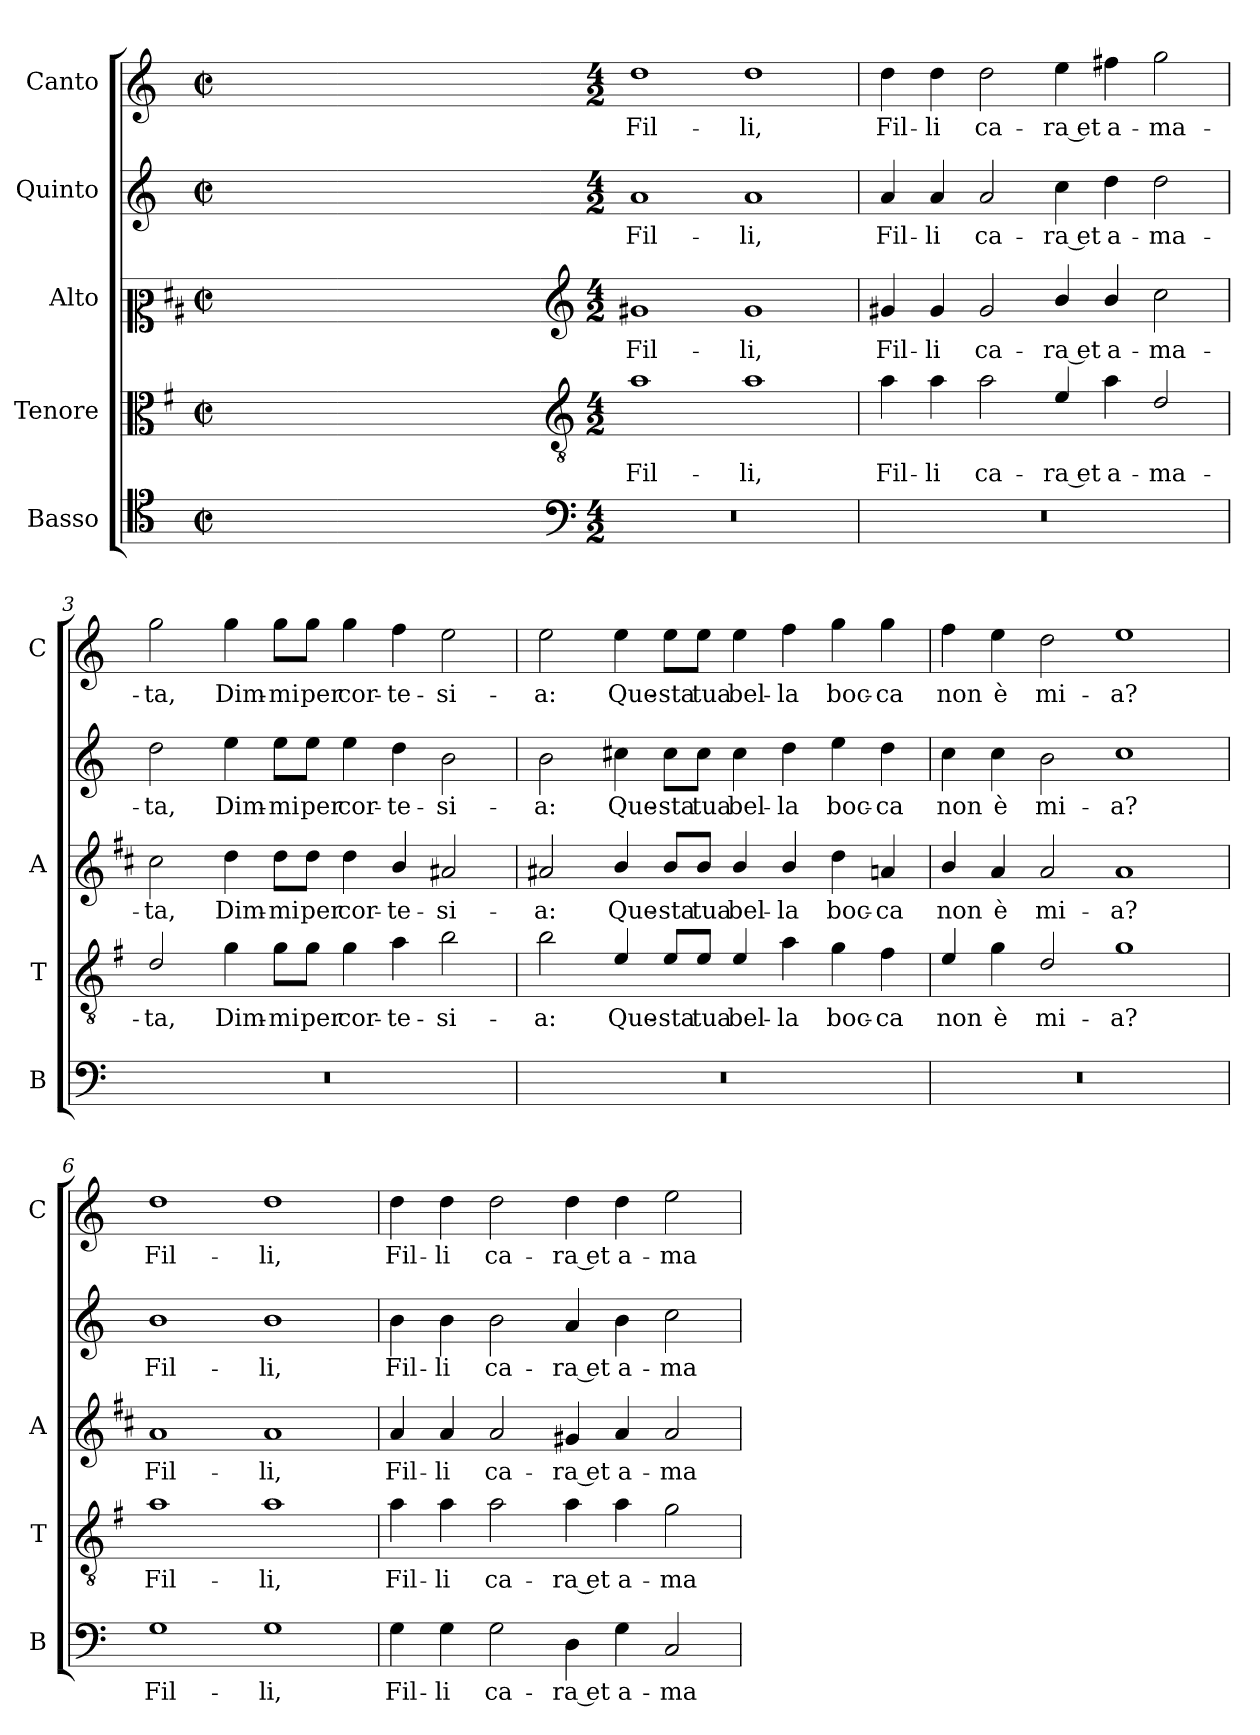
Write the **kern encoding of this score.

**kern	**text	**kern	**text	**kern	**text	**kern	**text	**kern	**text
*part5	*part5	*part4	*part4	*part3	*part3	*part2	*part2	*part1	*part1
*staff5	*staff5	*staff4	*staff4	*staff3	*staff3	*staff2	*staff2	*staff1	*staff1
*I"Basso	*	*I"Tenore	*	*I"Alto	*	*I"Quinto	*	*I"Canto	*
*I'B	*	*I'T	*	*I'A	*	*	*	*I'C	*
*clefC4	*	*clefC3	*	*clefC2	*	*clefG2	*	*clefG2	*
*	*	*ITrd4c7	*	*ITrd1c2	*	*	*	*	*
*k[]	*	*k[]	*	*k[]	*	*k[]	*	*k[]	*
*C:	*	*C:	*	*C:	*	*C:	*	*C:	*
*M2/2	*	*M2/2	*	*M2/2	*	*M2/2	*	*M2/2	*
*met(c|)	*	*met(c|)	*	*met(c|)	*	*met(c|)	*	*met(c|)	*
=	=	=	=	=	=	=	=	=	=
1ryy	.	1ryy	.	1ryy	.	1ryy	.	1ryy	.
=1X-	=1X-	=1X-	=1X-	=1X-	=1X-	=1X-	=1X-	=1X-	=1X-
4ryy	.	4ryy	.	4ryy	.	4ryy	.	4ryy	.
4ryy	.	4ryy	.	4ryy	.	4ryy	.	4ryy	.
4ryy	.	4ryy	.	4ryy	.	4ryy	.	4ryy	.
4ryy	.	4ryy	.	4ryy	.	4ryy	.	4ryy	.
=1-	=1-	=1-	=1-	=1-	=1-	=1-	=1-	=1-	=1-
*clefF4	*	*clefGv2	*	*clefG2	*	*	*	*	*
*M4/2	*	*M4/2	*	*M4/2	*	*M4/2	*	*M4/2	*
!	!	!	!LO:LY:b	!	!LO:LY:b	!	!LO:LY:b	!	!LO:LY:b
0r	.	1d	Fil-	1f#X	Fil-	1a	Fil-	1dd	Fil-
!	!	!	!LO:LY:b	!	!LO:LY:b	!	!LO:LY:b	!	!LO:LY:b
.	.	1d	-li,	1f#	-li,	1a	-li,	1dd	-li,
=2	=2	=2	=2	=2	=2	=2	=2	=2	=2
!	!	!	!LO:LY:b	!	!LO:LY:b	!	!LO:LY:b	!	!LO:LY:b
0r	.	4d\	Fil-	4f#X/	Fil-	4a/	Fil-	4dd\	Fil-
!	!	!	!LO:LY:b	!	!LO:LY:b	!	!LO:LY:b	!	!LO:LY:b
.	.	4d\	-li	4f#/	-li	4a/	-li	4dd\	-li
!	!	!	!LO:LY:b	!	!LO:LY:b	!	!LO:LY:b	!	!LO:LY:b
.	.	2d\	ca-	2f#/	ca-	2a/	ca-	2dd\	ca-
!	!	!	!LO:LY:b	!	!LO:LY:b	!	!LO:LY:b	!	!LO:LY:b
.	.	4A/	-ra et	4a/	-ra et	4cc\	-ra et	4ee\	-ra et
!	!	!	!LO:LY:b	!	!LO:LY:b	!	!LO:LY:b	!	!LO:LY:b
.	.	4d\	a-	4a/	a-	4dd\	a-	4ff#X\	a-
!	!	!	!LO:LY:b	!	!LO:LY:b	!	!LO:LY:b	!	!LO:LY:b
.	.	2G/	-ma-	2b\	-ma-	2dd\	-ma-	2gg\	-ma-
=3	=3	=3	=3	=3	=3	=3	=3	=3	=3
!	!	!	!LO:LY:b	!	!LO:LY:b	!	!LO:LY:b	!	!LO:LY:b
0r	.	2G/	-ta,	2b\	-ta,	2dd\	-ta,	2gg\	-ta,
!	!	!	!LO:LY:b	!	!LO:LY:b	!	!LO:LY:b	!	!LO:LY:b
.	.	4c\	Dim-	4cc\	Dim-	4ee\	Dim-	4gg\	Dim-
!	!	!	!LO:LY:b	!	!LO:LY:b	!	!LO:LY:b	!	!LO:LY:b
.	.	8c\L	-mi	8cc\L	-mi	8ee\L	-mi	8gg\L	-mi
!	!	!	!LO:LY:b	!	!LO:LY:b	!	!LO:LY:b	!	!LO:LY:b
.	.	8c\J	per	8cc\J	per	8ee\J	per	8gg\J	per
!	!	!	!LO:LY:b	!	!LO:LY:b	!	!LO:LY:b	!	!LO:LY:b
.	.	4c\	cor-	4cc\	cor-	4ee\	cor-	4gg\	cor-
!	!	!	!LO:LY:b	!	!LO:LY:b	!	!LO:LY:b	!	!LO:LY:b
.	.	4d\	-te-	4a/	-te-	4dd\	-te-	4ff\	-te-
!	!	!	!LO:LY:b	!	!LO:LY:b	!	!LO:LY:b	!	!LO:LY:b
.	.	2e\	-si-	2g#X/	-si-	2b\	-si-	2ee\	-si-
!!LO:LB:g=z
=4	=4	=4	=4	=4	=4	=4	=4	=4	=4
!	!	!	!LO:LY:b	!	!LO:LY:b	!	!LO:LY:b	!	!LO:LY:b
0r	.	2e\	-a:	2g#X/	-a:	2b\	-a:	2ee\	-a:
!	!	!	!LO:LY:b	!	!LO:LY:b	!	!LO:LY:b	!	!LO:LY:b
.	.	4A/	Que-	4a/	Que-	4cc#X\	Que-	4ee\	Que-
!	!	!	!LO:LY:b	!	!LO:LY:b	!	!LO:LY:b	!	!LO:LY:b
.	.	8A/L	-sta	8a/L	-sta	8cc#\L	-sta	8ee\L	-sta
!	!	!	!LO:LY:b	!	!LO:LY:b	!	!LO:LY:b	!	!LO:LY:b
.	.	8A/J	tua	8a/J	tua	8cc#\J	tua	8ee\J	tua
!	!	!	!LO:LY:b	!	!LO:LY:b	!	!LO:LY:b	!	!LO:LY:b
.	.	4A/	bel-	4a/	bel-	4cc#\	bel-	4ee\	bel-
!	!	!	!LO:LY:b	!	!LO:LY:b	!	!LO:LY:b	!	!LO:LY:b
.	.	4d\	-la	4a/	-la	4dd\	-la	4ff\	-la
!	!	!	!LO:LY:b	!	!LO:LY:b	!	!LO:LY:b	!	!LO:LY:b
.	.	4c\	boc-	4cc\	boc-	4ee\	boc-	4gg\	boc-
!	!	!	!LO:LY:b	!	!LO:LY:b	!	!LO:LY:b	!	!LO:LY:b
.	.	4B\	-ca	4gn/	-ca	4dd\	-ca	4gg\	-ca
=5	=5	=5	=5	=5	=5	=5	=5	=5	=5
!	!	!	!LO:LY:b	!	!LO:LY:b	!	!LO:LY:b	!	!LO:LY:b
0r	.	4A/	non	4a/	non	4cc\	non	4ff\	non
!	!	!	!LO:LY:b	!	!LO:LY:b	!	!LO:LY:b	!	!LO:LY:b
.	.	4c\	è	4g/	è	4cc\	è	4ee\	è
!	!	!	!LO:LY:b	!	!LO:LY:b	!	!LO:LY:b	!	!LO:LY:b
.	.	2G/	mi-	2g/	mi-	2b\	mi-	2dd\	mi-
!	!	!	!LO:LY:b	!	!LO:LY:b	!	!LO:LY:b	!	!LO:LY:b
.	.	1c	-a?	1g	-a?	1cc	-a?	1ee	-a?
=6	=6	=6	=6	=6	=6	=6	=6	=6	=6
!	!LO:LY:b	!	!LO:LY:b	!	!LO:LY:b	!	!LO:LY:b	!	!LO:LY:b
1G	Fil-	1d	Fil-	1g	Fil-	1b	Fil-	1dd	Fil-
!	!LO:LY:b	!	!LO:LY:b	!	!LO:LY:b	!	!LO:LY:b	!	!LO:LY:b
1G	-li,	1d	-li,	1g	-li,	1b	-li,	1dd	-li,
=7	=7	=7	=7	=7	=7	=7	=7	=7	=7
!	!LO:LY:b	!	!LO:LY:b	!	!LO:LY:b	!	!LO:LY:b	!	!LO:LY:b
4G\	Fil-	4d\	Fil-	4g/	Fil-	4b\	Fil-	4dd\	Fil-
!	!LO:LY:b	!	!LO:LY:b	!	!LO:LY:b	!	!LO:LY:b	!	!LO:LY:b
4G\	-li	4d\	-li	4g/	-li	4b\	-li	4dd\	-li
!	!LO:LY:b	!	!LO:LY:b	!	!LO:LY:b	!	!LO:LY:b	!	!LO:LY:b
2G\	ca-	2d\	ca-	2g/	ca-	2b\	ca-	2dd\	ca-
!	!LO:LY:b	!	!LO:LY:b	!	!LO:LY:b	!	!LO:LY:b	!	!LO:LY:b
4D\	-ra et	4d\	-ra et	4f#X/	-ra et	4a/	-ra et	4dd\	-ra et
!	!LO:LY:b	!	!LO:LY:b	!	!LO:LY:b	!	!LO:LY:b	!	!LO:LY:b
4G\	a-	4d\	a-	4g/	a-	4b\	a-	4dd\	a-
!	!LO:LY:b	!	!LO:LY:b	!	!LO:LY:b	!	!LO:LY:b	!	!LO:LY:b
2C/	-ma-	2c\	-ma-	2g/	-ma-	2cc\	-ma-	2ee\	-ma-
=	=	=	=	=	=	=	=	=	=
*-	*-	*-	*-	*-	*-	*-	*-	*-	*-
